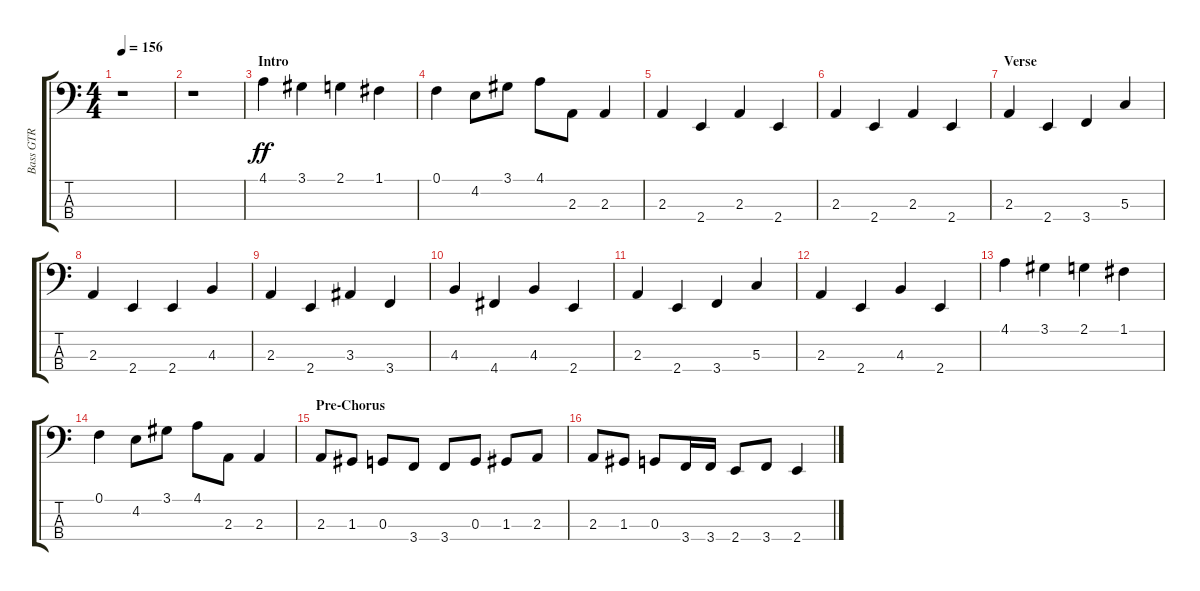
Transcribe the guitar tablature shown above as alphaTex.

\track ("Bass GTR" "Bass GTR") {instrument electricbassfinger}
\staff {score tabs}
\tuning (F2 C2 G1 D1) {hide}
\ts (4 4)
\tempo 156
\clef f4
\ks aminor
r.1{dy ff instrument electricbassfinger} |
r.1 |
\section ("" "Intro")
4.1.4 3.1.4 2.1.4 1.1.4 |
0.1.4 4.2.8 3.1.8 4.1.8 2.3.8 2.3.4 |
2.3.4 2.4.4 2.3.4 2.4.4 |
2.3.4 2.4.4 2.3.4 2.4.4 |
\section ("" "Verse")
2.3.4 2.4.4 3.4.4 5.3.4 |
2.3.4 2.4.4 2.4.4 4.3.4 |
2.3.4 2.4.4 3.3.4 3.4.4 |
4.3.4 4.4.4 4.3.4 2.4.4 |
2.3.4 2.4.4 3.4.4 5.3.4 |
2.3.4 2.4.4 4.3.4 2.4.4 |
4.1.4 3.1.4 2.1.4 1.1.4 |
0.1.4 4.2.8 3.1.8 4.1.8 2.3.8 2.3.4 |
\section ("" "Pre-Chorus")
2.3.8 1.3.8 0.3.8 3.4.8 3.4.8 0.3.8 1.3.8 2.3.8 |
2.3.8 1.3.8 0.3.8 3.4.16 3.4.16 2.4.8 3.4.8 2.4.4
